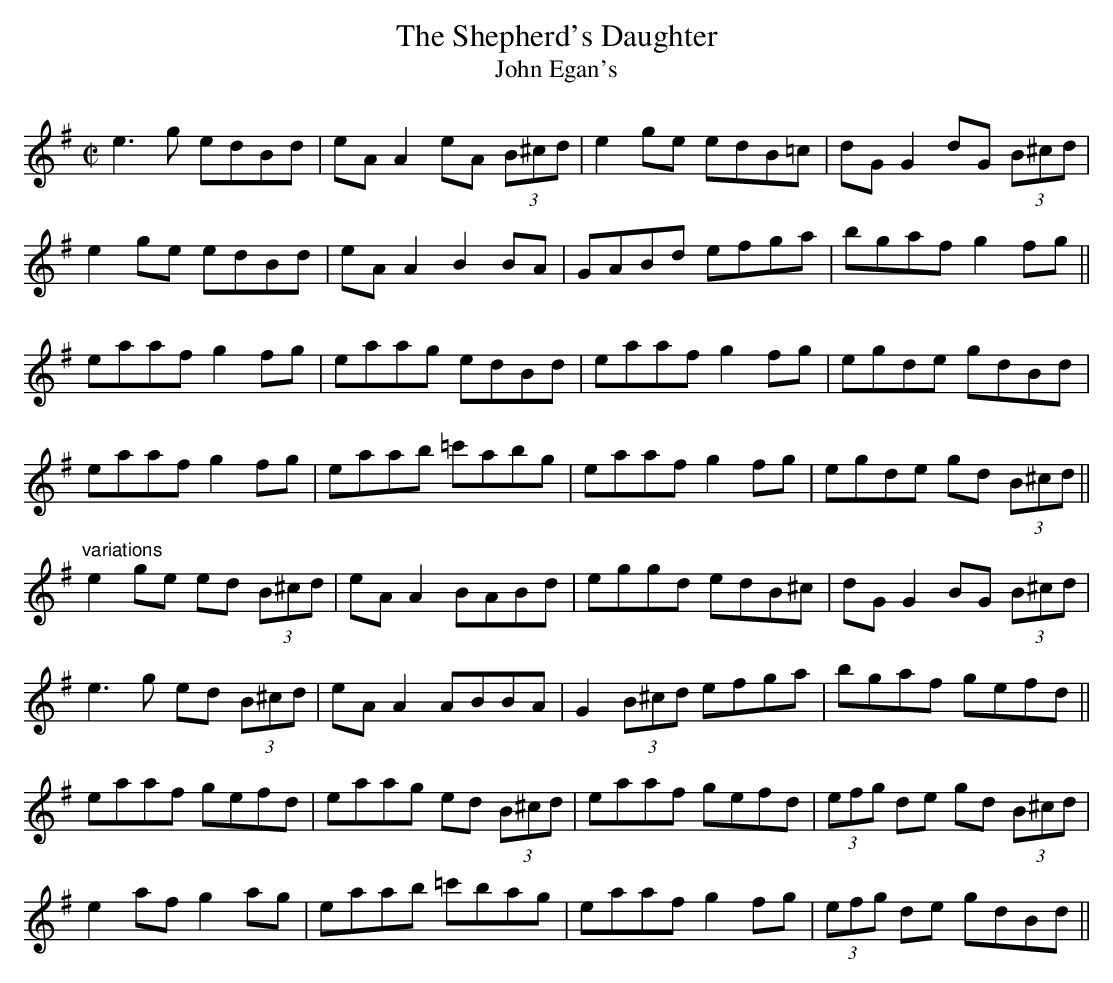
X:1
T:Shepherd's Daughter, The
T:John Egan's
M:C|
K:Ador
e3g edBd|eAA2 eA (3B^cd|e2ge edB=c|dGG2 dG (3B^cd|
e2ge edBd|eAA2 B2BA|GABd efga|bgaf g2fg||
eaaf g2fg|eaag edBd|eaaf g2fg|egde gdBd|
eaaf g2fg|eaab =c'abg|eaaf g2fg|egde gd (3B^cd||
"variations"
e2ge ed (3B^cd|eAA2 BABd|eggd edB^c|dGG2 BG (3B^cd|
e3g ed (3B^cd|eAA2 ABBA|G2 (3B^cd efga|bgaf gefd||
eaaf gefd|eaag ed (3B^cd|eaaf gefd|(3efg de gd (3B^cd|
e2af g2ag|eaab =c'bag|eaaf g2fg|(3efg de gdBd||
